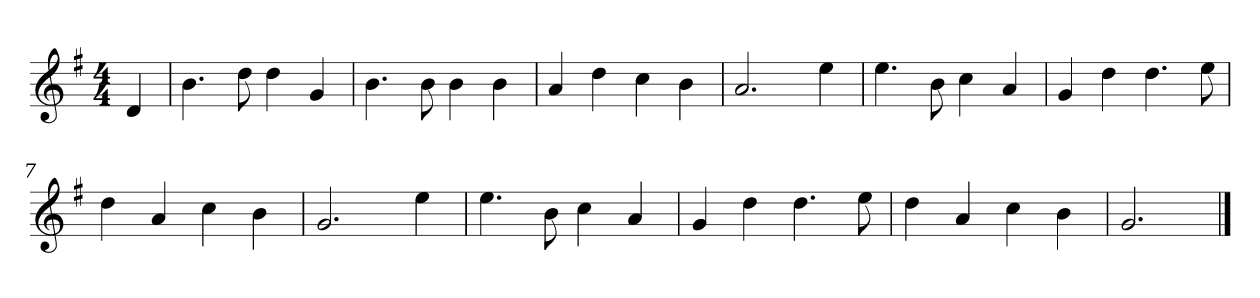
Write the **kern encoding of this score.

**kern
*part1
*staff1
*k[f#]
*M4/4
*MM120
=
4d
=1
4.b
8dd
4dd
4g
=2
4.b
8b
4b
4b
=3
4a
4dd
4cc
4b
=4
2.a
4ee
=5
4.ee
8b
4cc
4a
=6
4g
4dd
4.dd
8ee
=7
4dd
4a
4cc
4b
=8
2.g
4ee
=9
4.ee
8b
4cc
4a
=10
4g
4dd
4.dd
8ee
=11
4dd
4a
4cc
4b
=12
2.g
==
*-
